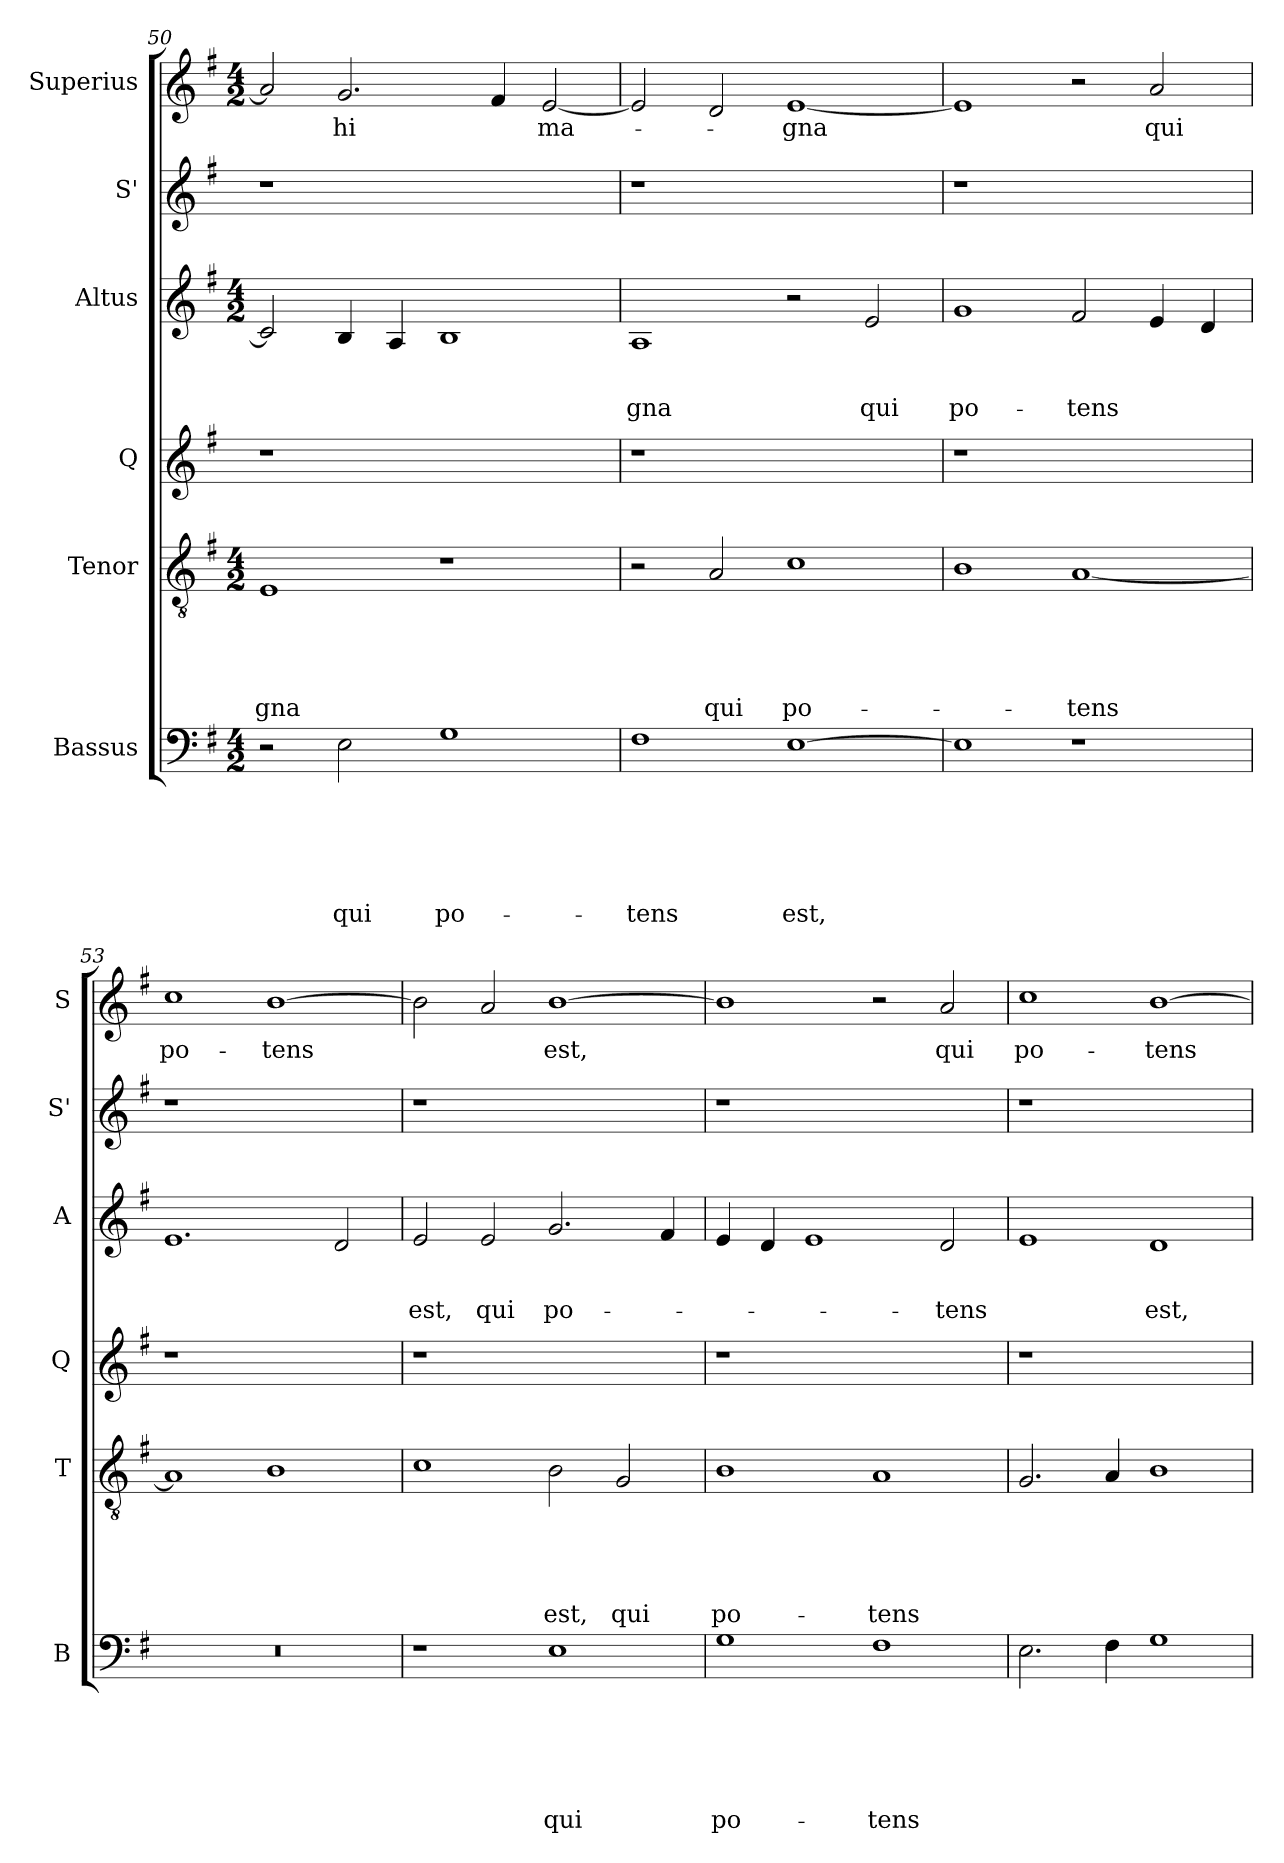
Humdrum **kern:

**kern	**text	**text	**text	**text	**text	**text	**kern	**text	**text	**text	**text	**text	**kern	**kern	**text	**text	**text	**kern	**kern	**text
*part6	*part6	*part6	*part6	*part6	*part6	*part6	*part5	*part5	*part5	*part5	*part5	*part5	*part4	*part3	*part3	*part3	*part3	*part2	*part1	*part1
*staff6	*staff6	*staff6	*staff6	*staff6	*staff6	*staff6	*staff5	*staff5	*staff5	*staff5	*staff5	*staff5	*staff4	*staff3	*staff3	*staff3	*staff3	*staff2	*staff1	*staff1
*I"Bassus	*	*	*	*	*	*	*I"Tenor	*	*	*	*	*	*I"Q	*I"Altus	*	*	*	*I"S'	*I"Superius	*
*I'B	*	*	*	*	*	*	*I'T	*	*	*	*	*	*I'Q	*I'A	*	*	*	*I'S'	*I'S	*
*clefF4	*	*	*	*	*	*	*clefGv2	*	*	*	*	*	*clefG2	*clefG2	*	*	*	*clefG2	*clefG2	*
*k[f#]	*	*	*	*	*	*	*k[f#]	*	*	*	*	*	*k[f#]	*k[f#]	*	*	*	*k[f#]	*k[f#]	*
*G:	*	*	*	*	*	*	*G:	*	*	*	*	*	*G:	*G:	*	*	*	*G:	*G:	*
*M4/2	*	*	*	*	*	*	*M4/2	*	*	*	*	*	*	*M4/2	*	*	*	*	*M4/2	*
=50	=50	=50	=50	=50	=50	=50	=50	=50	=50	=50	=50	=50	=50	=50	=50	=50	=50	=50	=50	=50
!	!	!	!	!	!	!	!	!	!	!	!	!LO:LY:b	!	!	!	!	!	!	!	!
2r	.	.	.	.	.	.	1E	.	.	.	.	-gna	1r	2c/]	.	.	.	1r	2a/]	.
!	!	!	!	!	!	!LO:LY:b	!	!	!	!	!	!	!	!	!	!	!	!	!	!LO:LY:b
2E\	.	.	.	.	.	qui	.	.	.	.	.	.	.	4B/	.	.	.	.	2.g/	-hi
.	.	.	.	.	.	.	.	.	.	.	.	.	.	4A/	.	.	.	.	.	.
!	!	!	!	!	!	!LO:LY:b	!	!	!	!	!	!	!	!	!	!	!	!	!	!
1G	.	.	.	.	.	po-	1r	.	.	.	.	.	1ryy	1B	.	.	.	1ryy	.	.
.	.	.	.	.	.	.	.	.	.	.	.	.	.	.	.	.	.	.	4f#/	.
!	!	!	!	!	!	!	!	!	!	!	!	!	!	!	!	!	!	!	!	!LO:LY:b
.	.	.	.	.	.	.	.	.	.	.	.	.	.	.	.	.	.	.	[<2e/	ma-
!!LO:LB:g=z
=51	=51	=51	=51	=51	=51	=51	=51	=51	=51	=51	=51	=51	=51	=51	=51	=51	=51	=51	=51	=51
!	!	!	!	!	!	!LO:LY:b	!	!	!	!	!	!	!	!	!	!	!LO:LY:b	!	!	!
1F#	.	.	.	.	.	-tens	2r	.	.	.	.	.	1r	1A	.	.	-gna	1r	2e/]	.
!	!	!	!	!	!	!	!	!	!	!	!	!LO:LY:b	!	!	!	!	!	!	!	!
.	.	.	.	.	.	.	2A/	.	.	.	.	qui	.	.	.	.	.	.	2d/	.
!	!	!	!	!	!	!LO:LY:b	!	!	!	!	!	!LO:LY:b	!	!	!	!	!	!	!	!LO:LY:b
[>1E	.	.	.	.	.	est,	1c	.	.	.	.	po-	1ryy	2r	.	.	.	1ryy	[<1e	-gna
!	!	!	!	!	!	!	!	!	!	!	!	!	!	!	!	!	!LO:LY:b	!	!	!
.	.	.	.	.	.	.	.	.	.	.	.	.	.	2e/	.	.	qui	.	.	.
=52	=52	=52	=52	=52	=52	=52	=52	=52	=52	=52	=52	=52	=52	=52	=52	=52	=52	=52	=52	=52
!	!	!	!	!	!	!	!	!	!	!	!	!	!	!	!	!	!LO:LY:b	!	!	!
1E]	.	.	.	.	.	.	1B	.	.	.	.	.	1r	1g	.	.	po-	1r	1e]	.
!	!	!	!	!	!	!	!	!	!	!	!	!LO:LY:b	!	!	!	!	!LO:LY:b	!	!	!
1r	.	.	.	.	.	.	[<1A	.	.	.	.	-tens	1ryy	2f#/	.	.	-tens	1ryy	2r	.
!	!	!	!	!	!	!	!	!	!	!	!	!	!	!	!	!	!	!	!	!LO:LY:b
.	.	.	.	.	.	.	.	.	.	.	.	.	.	4e/	.	.	.	.	2a/	qui
.	.	.	.	.	.	.	.	.	.	.	.	.	.	4d/	.	.	.	.	.	.
=53	=53	=53	=53	=53	=53	=53	=53	=53	=53	=53	=53	=53	=53	=53	=53	=53	=53	=53	=53	=53
!LO:N:vis=1	!	!	!	!	!	!	!	!	!	!	!	!	!	!	!	!	!	!	!	!LO:LY:b
0r	.	.	.	.	.	.	1A]	.	.	.	.	.	1r	1.e	.	.	.	1r	1cc	po-
!	!	!	!	!	!	!	!	!	!	!	!	!	!	!	!	!	!	!	!	!LO:LY:b
.	.	.	.	.	.	.	1B	.	.	.	.	.	1ryy	.	.	.	.	1ryy	[>1b	-tens
.	.	.	.	.	.	.	.	.	.	.	.	.	.	2d/	.	.	.	.	.	.
=54	=54	=54	=54	=54	=54	=54	=54	=54	=54	=54	=54	=54	=54	=54	=54	=54	=54	=54	=54	=54
!	!	!	!	!	!	!	!	!	!	!	!	!	!	!	!	!	!LO:LY:b	!	!	!
1r	.	.	.	.	.	.	1c	.	.	.	.	.	1r	2e/	.	.	est,	1r	2b\]	.
!	!	!	!	!	!	!	!	!	!	!	!	!	!	!	!	!	!LO:LY:b	!	!	!
.	.	.	.	.	.	.	.	.	.	.	.	.	.	2e/	.	.	qui	.	2a/	.
!	!	!	!	!	!	!LO:LY:b	!	!	!	!	!	!LO:LY:b	!	!	!	!	!LO:LY:b	!	!	!LO:LY:b
1E	.	.	.	.	.	qui	2B\	.	.	.	.	est,	1ryy	2.g/	.	.	po-	1ryy	[>1b	est,
!	!	!	!	!	!	!	!	!	!	!	!	!LO:LY:b	!	!	!	!	!	!	!	!
.	.	.	.	.	.	.	2G/	.	.	.	.	qui	.	.	.	.	.	.	.	.
.	.	.	.	.	.	.	.	.	.	.	.	.	.	4f#/	.	.	.	.	.	.
=55	=55	=55	=55	=55	=55	=55	=55	=55	=55	=55	=55	=55	=55	=55	=55	=55	=55	=55	=55	=55
!	!	!	!	!	!	!LO:LY:b	!	!	!	!	!	!LO:LY:b	!	!	!	!	!	!	!	!
1G	.	.	.	.	.	po-	1B	.	.	.	.	po-	1r	4e/	.	.	.	1r	1b]	.
.	.	.	.	.	.	.	.	.	.	.	.	.	.	4d/	.	.	.	.	.	.
.	.	.	.	.	.	.	.	.	.	.	.	.	.	1e	.	.	.	.	.	.
!	!	!	!	!	!	!LO:LY:b	!	!	!	!	!	!LO:LY:b	!	!	!	!	!	!	!	!
1F#	.	.	.	.	.	-tens	1A	.	.	.	.	-tens	1ryy	.	.	.	.	1ryy	2r	.
!	!	!	!	!	!	!	!	!	!	!	!	!	!	!	!	!	!LO:LY:b	!	!	!LO:LY:b
.	.	.	.	.	.	.	.	.	.	.	.	.	.	2d/	.	.	-tens	.	2a/	qui
=56	=56	=56	=56	=56	=56	=56	=56	=56	=56	=56	=56	=56	=56	=56	=56	=56	=56	=56	=56	=56
!	!	!	!	!	!	!	!	!	!	!	!	!	!	!	!	!	!	!	!	!LO:LY:b
2.E\	.	.	.	.	.	.	2.G/	.	.	.	.	.	1r	1e	.	.	.	1r	1cc	po-
4F#\	.	.	.	.	.	.	4A/	.	.	.	.	.	.	.	.	.	.	.	.	.
!	!	!	!	!	!	!	!	!	!	!	!	!	!	!	!	!	!LO:LY:b	!	!	!LO:LY:b
1G	.	.	.	.	.	.	1B	.	.	.	.	.	1ryy	1d	.	.	est,	1ryy	[>1b	-tens
=	=	=	=	=	=	=	=	=	=	=	=	=	=	=	=	=	=	=	=	=
*-	*-	*-	*-	*-	*-	*-	*-	*-	*-	*-	*-	*-	*-	*-	*-	*-	*-	*-	*-	*-
